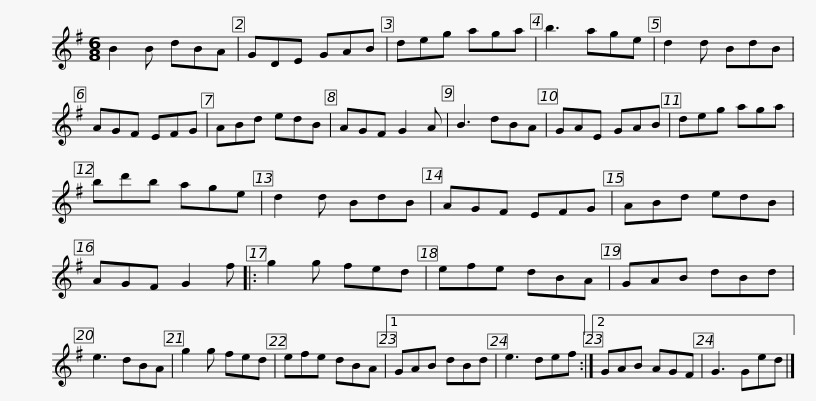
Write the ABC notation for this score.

X:1
L:1/8
M:6/8
I:linebreak $
K:G
V:1 treble
V:1
 B2 B dBA | GDE GAB | deg aga | b3 age | d2 d BdB | %5
 AGF EFG | ABd edB | AGF G2 A |$ B3 dBA | GAE GAB | %10
 deg aga | bd'b age | d2 d BdB | AGF EFG | ABd edB |$ %15
 AGF G2 f |: g2 g fed | efe dBA | GAB dBd | e3 dBA | %20
 g2 g fed | efe dBA |1 GAB dBd |$ e3 def :|2 GAB AGF | %25
 G3 Ged |] %26
